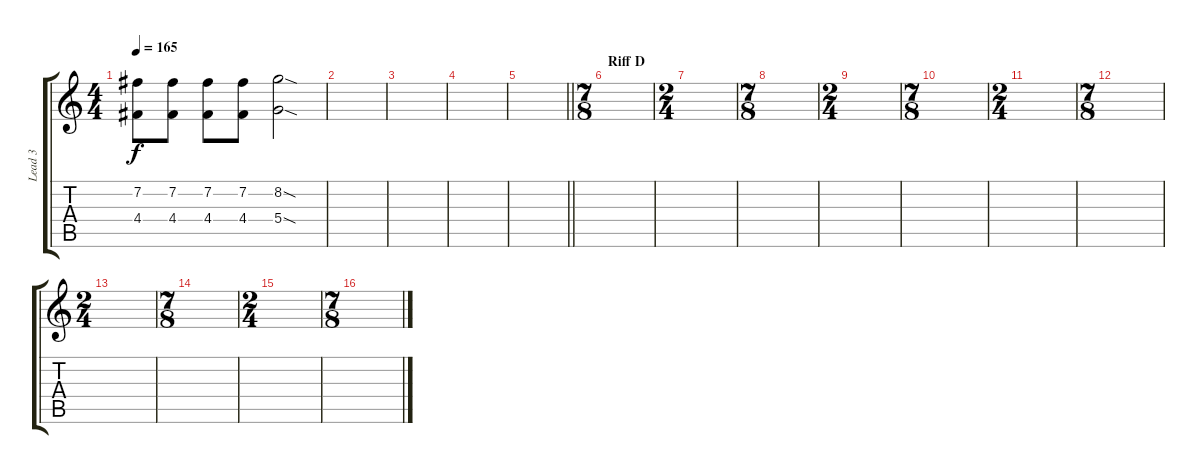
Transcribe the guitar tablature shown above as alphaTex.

\track ("Lead 3" "Lead 3") {instrument distortionguitar}
\staff {score tabs}
\tuning (E4 B3 G3 D3 A2 E2) {hide}
\ts (4 4)
\tempo 165
\clef g2
\ks c
(7.2 4.4).8{dy f} (7.2 4.4).8 (7.2 4.4).8 (7.2 4.4).8 (8.2{sod} 5.4{sod}).2 |
|
|
|
\barLineRight lightlight
|
\ts (7 8)
\section ("" "Riff D")
|
\ts (2 4)
|
\ts (7 8)
|
\ts (2 4)
|
\ts (7 8)
|
\ts (2 4)
|
\ts (7 8)
|
\ts (2 4)
|
\ts (7 8)
|
\ts (2 4)
|
\ts (7 8)
